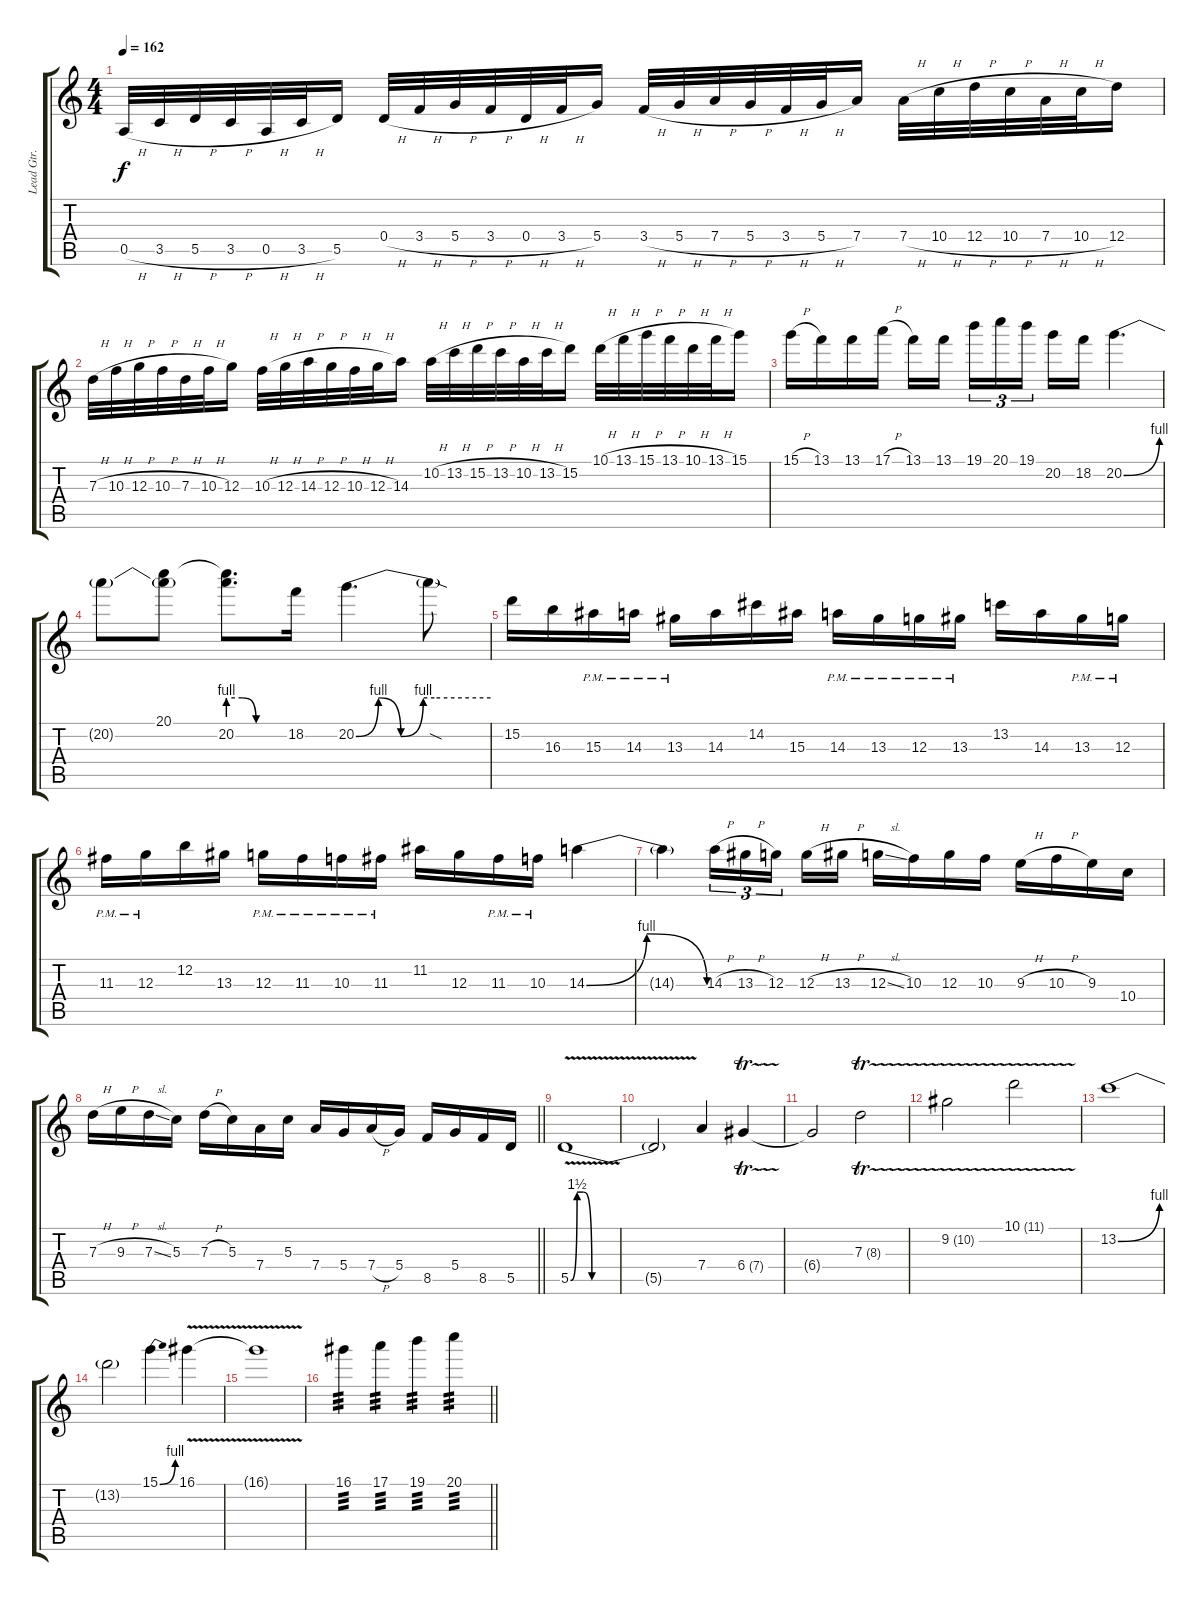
\track ("Lead Gtr." "Lead Gtr.") {instrument distortionguitar}
\staff {score tabs}
\tuning (E4 B3 G3 D3 A2 D2) {hide}
\ts (4 4)
\tempo 162
\clef g2
\ks c
0.5{h}.32{dy f} 3.5{h}.32 5.5{h}.32 3.5{h}.32 0.5{h}.32 3.5{h}.32 5.5.16 0.4{h}.32 3.4{h}.32 5.4{h}.32 3.4{h}.32 0.4{h}.32 3.4{h}.32 5.4.16 3.4{h}.32 5.4{h}.32 7.4{h}.32 5.4{h}.32 3.4{h}.32 5.4{h}.32 7.4.16 7.4{h}.32 10.4{h}.32 12.4{h}.32 10.4{h}.32 7.4{h}.32 10.4{h}.32 12.4.16 |
7.3{h}.32 10.3{h}.32 12.3{h}.32 10.3{h}.32 7.3{h}.32 10.3{h}.32 12.3.16 10.3{h}.32 12.3{h}.32 14.3{h}.32 12.3{h}.32 10.3{h}.32 12.3{h}.32 14.3.16 10.2{h}.32 13.2{h}.32 15.2{h}.32 13.2{h}.32 10.2{h}.32 13.2{h}.32 15.2.16 10.1{h}.32 13.1{h}.32 15.1{h}.32 13.1{h}.32 10.1{h}.32 13.1{h}.32 15.1.16 |
15.1{h}.16 13.1.16 13.1.16 17.1{h}.16 13.1.16 13.1.16{beam splitsecondary} 19.1.16{tu (3 2)} 20.1.16{tu (3 2)} 19.1.16{tu (3 2)} 20.2.16 18.2.16 20.2{be (bend 0 0 60 4)}.4{d} |
20.2{t}.8 (20.1 20.2{t}).8 (20.1{t} 20.2{be (custom 0 4 15 4 30 0 60 0)}).8{d} 18.2.16 20.2{be (custom 0 0 10 4 20 0 30 4 35 4 60 4)}.4{d} 20.2{sod t}.8 |
15.2.16 16.3.16 15.3{pm}.16 14.3{pm}.16 13.3{pm}.16 14.3.16 14.2.16 15.3.16 14.3{pm}.16 13.3{pm}.16 12.3{pm}.16 13.3{pm}.16 13.2.16 14.3.16 13.3{pm}.16 12.3{pm}.16 |
11.3{pm}.16 12.3{pm}.16 12.2.16 13.3.16 12.3{pm}.16 11.3{pm}.16 10.3{pm}.16 11.3{pm}.16 11.2.16 12.3.16 11.3{pm}.16 10.3{pm}.16 14.3{be (bendrelease 0 0 15 4 45 4 60 0)}.4 |
14.3{t}.4 14.3{h}.16{tu (3 2)} 13.3{h}.16{tu (3 2)} 12.3.16{tu (3 2) beam splitsecondary} 12.3{h}.16 13.3{h}.16 12.3{sl}.16 10.3.16 12.3.16 10.3.16 9.3{h}.16 10.3{h}.16 9.3.16 10.4.16 |
\barLineRight lightlight
7.3{h}.16 9.3{h}.16 7.3{sl}.16 5.3.16 7.3{h}.16 5.3.16 7.4.16 5.3.16 7.4.16 5.4.16 7.4{h}.16 5.4.16 8.5.16 5.4.16 8.5.16 5.5.16 |
\section ("" "")
5.5{be (custom 0 0 3 6 6 6 10 0 30 0 60 0) v}.1 |
5.5{t}.2 7.4.4 6.4{tr (7 32)}.4 |
6.4{t}.2 7.3{tr (8 32)}.2 |
9.2{tr (10 32)}.2 10.1{tr (11 32)}.2 |
13.2{be (bend 0 0 60 4)}.1 |
13.2{t}.2 15.1{be (bend 0 0 60 4)}.4 16.1{v}.4 |
16.1{t}.1 |
\barLineRight lightlight
16.1.4{tp 3} 17.1.4{tp 3} 19.1.4{tp 3} 20.1.4{tp 3}
